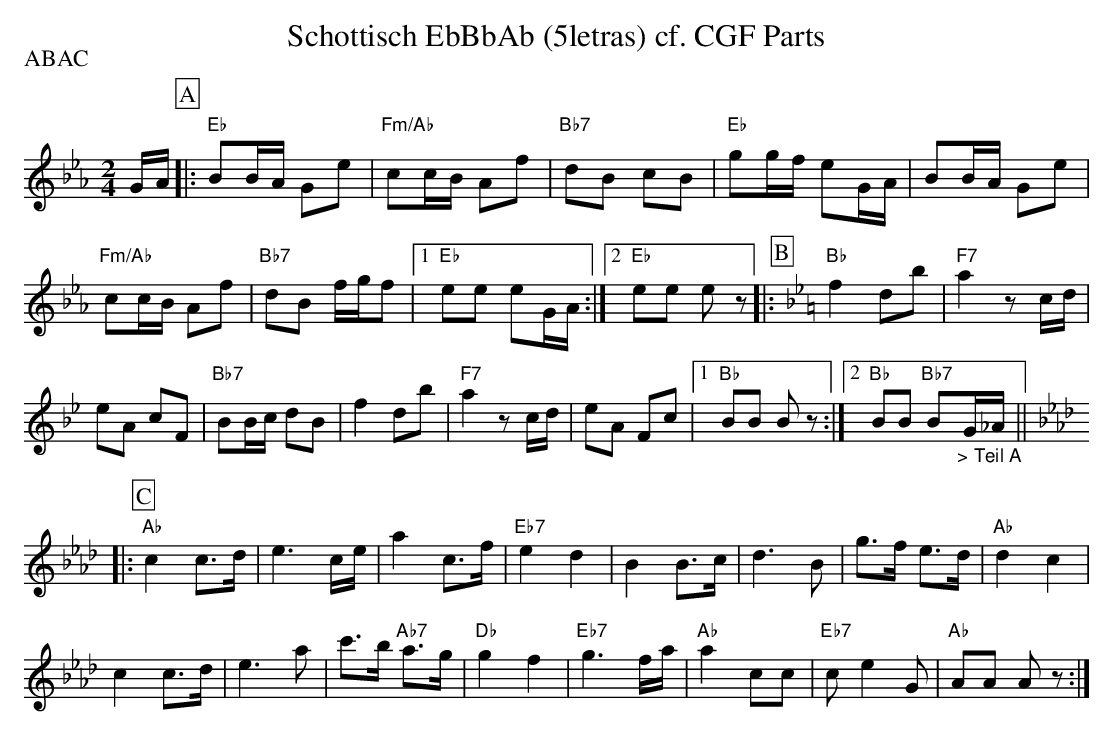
X:1
T:Schottisch EbBbAb (5letras) cf. CGF Parts
P:ABAC
M:2/4
L:1/16
K:Ebmaj%%MIDI gchordon
GA [P:A] |: "Eb"B2BA G2e2 | "Fm/Ab"c2cB A2f2 | "Bb7"d2B2 c2B2 | "Eb"g2gf e2GA | B2BA G2e2 |
"Fm/Ab"c2cB A2f2 | "Bb7"d2B2 fgf2 |1 "Eb"e2e2 e2GA :|2 "Eb"e2e2 e2z2 |: [P:B] [K:Bbmaj] "Bb"f4 d2b2 | "F7"a4z2cd |
e2A2 c2F2 | "Bb7"B2Bc d2B2 | f4 d2b2 | "F7"a4z2cd | e2A2 F2c2 |1 "Bb"B2B2 B2z2 :|2 "Bb"B2B2 "Bb7"B2"_> Teil A"G_A ||
|: [P:C] [K:Abmaj] "Ab"c4c3d | e6ce | a4 c3f | "Eb7"e4d4 | B4 B3c | d6B2 | g3f e3d | "Ab"d4c4 |
c4c3d | e6a2 | c'3b "Ab7"a3g | "Db"g4f4 | "Eb7"g6fa | "Ab"a4c2c2 | "Eb7"c2e4G2 | "Ab"A2A2 A2z2 :|
